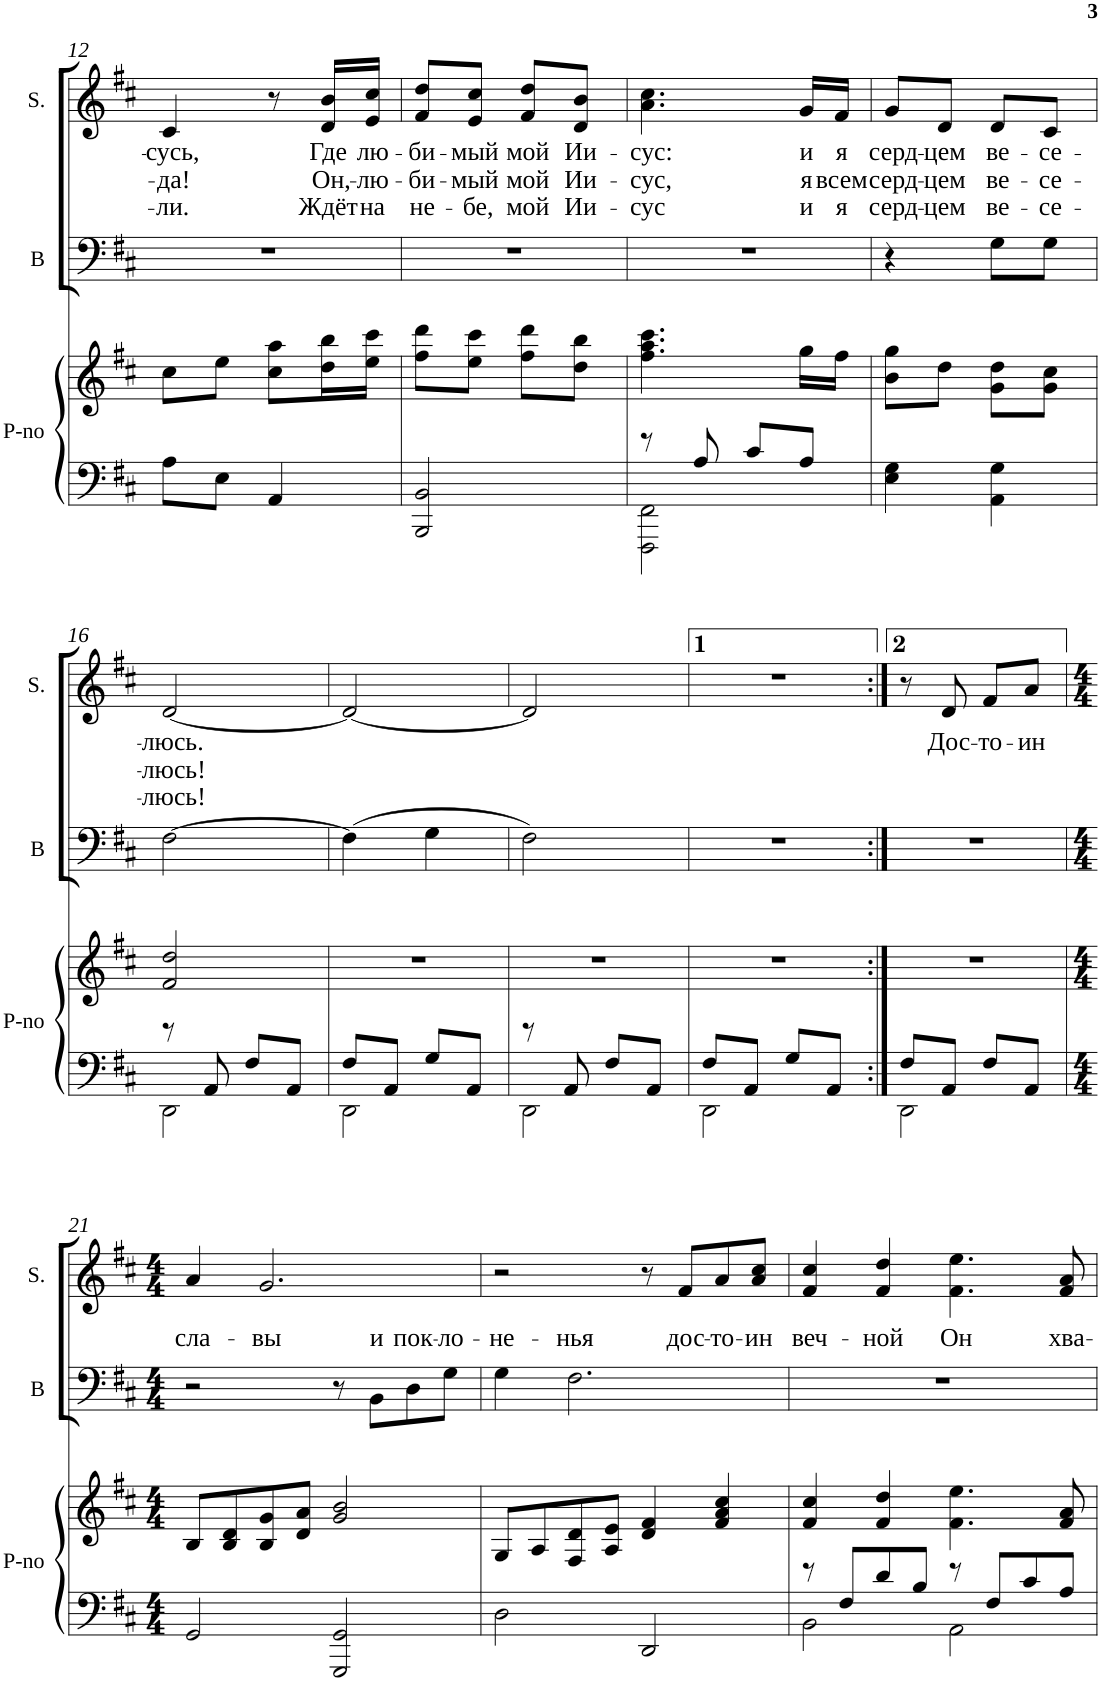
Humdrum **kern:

**kern	**kern	**kern	**text	**kern	**text	**text	**text
*part3	*part3	*part2	*part2	*part1	*part1	*part1	*part1
*staff4	*staff3	*staff2	*staff2	*staff1	*staff1	*staff1	*staff1
*I"Piano	*	*I"Basso	*	*I"Soprano	*	*	*
*I'P-no	*	*I'B	*	*I'S.	*	*	*
!!LO:PB:g=z
*clefF4	*clefG2	*clefF4	*	*clefG2	*	*	*
*k[f#c#]	*k[f#c#]	*k[f#c#]	*	*k[f#c#]	*	*	*
*D:	*D:	*D:	*	*D:	*	*	*
*M2/4	*M2/4	*M2/4	*	*M2/4	*	*	*
=12	=12	=12	=12	=12	=12	=12	=12
!	!	!	!	!	!LO:LY:b	!LO:LY:b	!LO:LY:b
8A\L	8cc#\L	2r	.	4c#/	-сусь,	-да!	-ли.
8E\J	8ee\J	.	.	.	.	.	.
4AA/	8cc#\ 8aa\L	.	.	8r	.	.	.
!	!	!	!	!	!LO:LY:b	!LO:LY:b	!LO:LY:b
.	16dd\ 16bb\L	.	.	16d/ 16b/LL	Где	Он,-	Ждёт
!	!	!	!	!	!LO:LY:b	!LO:LY:b	!LO:LY:b
.	16ee\ 16ccc#\JJ	.	.	16e/ 16cc#/JJ	лю-	-лю-	на
=13	=13	=13	=13	=13	=13	=13	=13
*^	*	*	*	*	*	*	*
!	!	!	!	!	!	!LO:LY:b	!LO:LY:b	!LO:LY:b
2ryy	2BBB/ 2BB/	8ff#\ 8ddd\L	2r	.	8f#/ 8dd/L	-би-	-би-	не-
!	!	!	!	!	!	!LO:LY:b	!LO:LY:b	!LO:LY:b
.	.	8ee\ 8ccc#\J	.	.	8e/ 8cc#/J	-мый	-мый	-бе,
!	!	!	!	!	!	!LO:LY:b	!LO:LY:b	!LO:LY:b
.	.	8ff#\ 8ddd\L	.	.	8f#/ 8dd/L	мой	мой	мой
!	!	!	!	!	!	!LO:LY:b	!LO:LY:b	!LO:LY:b
.	.	8dd\ 8bb\J	.	.	8d/ 8b/J	Ии-	Ии-	Ии-
=14	=14	=14	=14	=14	=14	=14	=14	=14
!	!	!	!	!	!	!LO:LY:b	!LO:LY:b	!LO:LY:b
8rc	2FFF#\ 2FF#\	4.ff#\ 4.aa\ 4.ccc#\	2r	.	4.a\ 4.cc#\	-сус:	-сус,	-сус
8A/	.	.	.	.	.	.	.	.
8c#/L	.	.	.	.	.	.	.	.
!	!	!	!	!	!	!LO:LY:b	!LO:LY:b	!LO:LY:b
8A/J	.	16gg\LL	.	.	16g/LL	и	я	и
!	!	!	!	!	!	!LO:LY:b	!LO:LY:b	!LO:LY:b
.	.	16ff#\JJ	.	.	16f#/JJ	я	всем	я
*v	*v	*	*	*	*	*	*	*
=15	=15	=15	=15	=15	=15	=15	=15
!	!	!	!	!	!LO:LY:b	!LO:LY:b	!LO:LY:b
4E\ 4G\	8b\ 8gg\L	4r	.	8g/L	серд-	серд-	серд-
!	!	!	!	!	!LO:LY:b	!LO:LY:b	!LO:LY:b
.	8dd\J	.	.	8d/J	-цем	-цем	-цем
!	!	!	!	!	!LO:LY:b	!LO:LY:b	!LO:LY:b
4AA\ 4G\	8g\ 8dd\L	8G\L	.	8d/L	ве-	ве-	ве-
!	!	!	!	!	!LO:LY:b	!LO:LY:b	!LO:LY:b
.	8g\ 8cc#\J	8G\J	.	8c#/J	-се-	-се-	-се-
!!LO:LB:g=z
=16	=16	=16	=16	=16	=16	=16	=16
*^	*	*	*	*	*	*	*
!	!	!	!	!	!	!LO:LY:b	!LO:LY:b	!LO:LY:b
8rc	2DD\	2f#/ 2dd/	[2F#\	.	[2d/	-люсь.	-люсь!	-люсь!
8AA/	.	.	.	.	.	.	.	.
8F#/L	.	.	.	.	.	.	.	.
8AA/J	.	.	.	.	.	.	.	.
=17	=17	=17	=17	=17	=17	=17	=17	=17
8F#/L	2DD\	2r	(>4F#\]	.	2d/_	.	.	.
8AA/J	.	.	.	.	.	.	.	.
8G/L	.	.	4G\	.	.	.	.	.
8AA/J	.	.	.	.	.	.	.	.
=18	=18	=18	=18	=18	=18	=18	=18	=18
8rc	2DD\	2r	2F#\)	.	2d/]	.	.	.
8AA/	.	.	.	.	.	.	.	.
8F#/L	.	.	.	.	.	.	.	.
8AA/J	.	.	.	.	.	.	.	.
=19	=19	=19	=19	=19	=19	=19	=19	=19
8F#/L	2DD\	2r	2r	.	2r	.	.	.
8AA/J	.	.	.	.	.	.	.	.
8G/L	.	.	.	.	.	.	.	.
8AA/J	.	.	.	.	.	.	.	.
=20:|!	=20:|!	=20:|!	=20:|!	=20:|!	=20:|!	=20:|!	=20:|!	=20:|!
8F#/L	2DD\	2r	2r	.	8r	.	.	.
!	!	!	!	!	!	!LO:LY:b	!	!
8AA/J	.	.	.	.	8d/	Дос-	.	.
!	!	!	!	!	!	!LO:LY:b	!	!
8F#/L	.	.	.	.	8f#/L	-то-	.	.
!	!	!	!	!	!	!LO:LY:b	!	!
8AA/J	.	.	.	.	8a/J	-ин	.	.
*v	*v	*	*	*	*	*	*	*
!!LO:LB:g=z
=21	=21	=21	=21	=21	=21	=21	=21
*M4/4	*M4/4	*M4/4	*	*M4/4	*	*	*
!	!	!	!	!	!LO:LY:b	!	!
2GG/	8B/L	2r	.	4a/	сла-	.	.
.	8B/ 8d/	.	.	.	.	.	.
!	!	!	!	!	!LO:LY:b	!	!
.	8B/ 8g/	.	.	2.g/	-вы	.	.
.	8d/ 8a/J	.	.	.	.	.	.
2GGG/ 2GG/	2g/ 2b/	8r	.	.	.	.	.
!	!	!	!LO:LY:a	!	!	!	!
.	.	8BB\L	и	.	.	.	.
!	!	!	!LO:LY:a	!	!	!	!
.	.	8D\	пок-	.	.	.	.
!	!	!	!LO:LY:a	!	!	!	!
.	.	8G\J	-ло-	.	.	.	.
=22	=22	=22	=22	=22	=22	=22	=22
!	!	!	!LO:LY:a	!	!	!	!
2D\	8G/L	4G\	-не-	2r	.	.	.
.	8A/	.	.	.	.	.	.
!	!	!	!LO:LY:a	!	!	!	!
.	8F#/ 8d/	2.F#\	-нья	.	.	.	.
.	8A/ 8e/J	.	.	.	.	.	.
2DD/	4d/ 4f#/	.	.	8r	.	.	.
!	!	!	!	!	!LO:LY:b	!	!
.	.	.	.	8f#/L	дос-	.	.
!	!	!	!	!	!LO:LY:b	!	!
.	4f#/ 4a/ 4cc#/	.	.	8a/	-то-	.	.
!	!	!	!	!	!LO:LY:b	!	!
.	.	.	.	8a/ 8cc#/J	-ин	.	.
=23	=23	=23	=23	=23	=23	=23	=23
*^	*	*	*	*	*	*	*
!	!	!	!	!	!	!LO:LY:b	!	!
8rc	2BB\	4f#/ 4cc#/	1r	.	4f#/ 4cc#/	веч-	.	.
8F#/L	.	.	.	.	.	.	.	.
!	!	!	!	!	!	!LO:LY:b	!	!
8d/	.	4f#/ 4dd/	.	.	4f#/ 4dd/	-ной	.	.
8B/J	.	.	.	.	.	.	.	.
!	!	!	!	!	!	!LO:LY:b	!	!
8rc	2AA\	4.f#\ 4.ee\	.	.	4.f#\ 4.ee\	Он	.	.
8F#/L	.	.	.	.	.	.	.	.
8c#/	.	.	.	.	.	.	.	.
!	!	!	!	!	!	!LO:LY:b	!	!
8A/J	.	8f#/ 8a/	.	.	8f#/ 8a/	хва-	.	.
*v	*v	*	*	*	*	*	*	*
=	=	=	=	=	=	=	=
*-	*-	*-	*-	*-	*-	*-	*-
